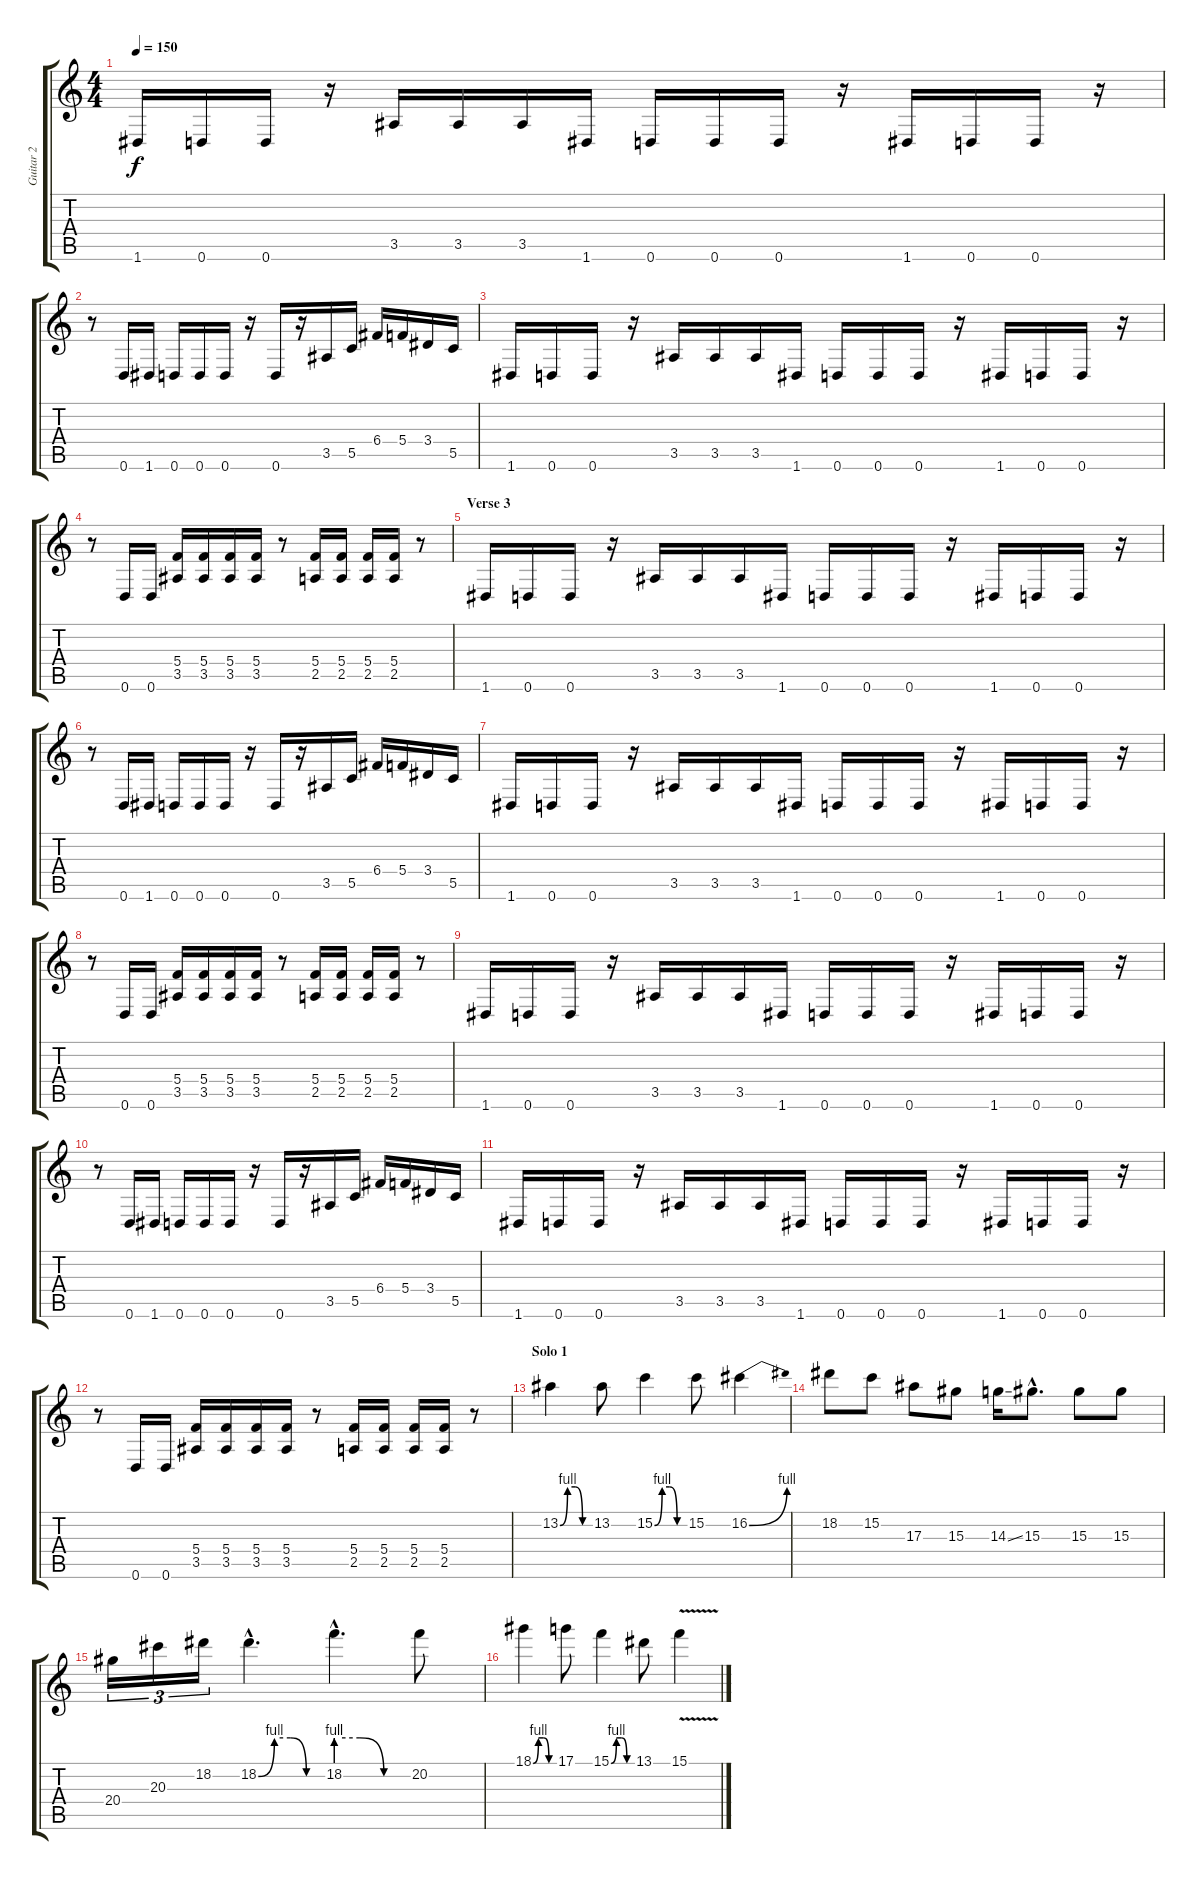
\track ("Guitar 2" "Guitar 2") {instrument overdrivenguitar}
\staff {score tabs}
\tuning (D4 A3 F3 C3 G2 D2) {hide}
\ts (4 4)
\tempo 150
\clef g2
\ks c
1.6.16{dy f} 0.6.16 0.6.16 r.16 3.5.16 3.5.16 3.5.16 1.6.16 0.6.16 0.6.16 0.6.16 r.16 1.6.16 0.6.16 0.6.16 r.16 |
r.8 0.6.16 1.6.16 0.6.16 0.6.16 0.6.16 r.16 0.6.16 r.16 3.5.16 5.5.16 6.4.16 5.4.16 3.4.16 5.5.16 |
1.6.16 0.6.16 0.6.16 r.16 3.5.16 3.5.16 3.5.16 1.6.16 0.6.16 0.6.16 0.6.16 r.16 1.6.16 0.6.16 0.6.16 r.16 |
r.8 0.6.16 0.6.16 (5.4 3.5).16 (5.4 3.5).16 (5.4 3.5).16 (5.4 3.5).16 r.8 (5.4 2.5).16 (5.4 2.5).16 (5.4 2.5).16 (5.4 2.5).16 r.8 |
\section ("" "Verse 3")
1.6.16 0.6.16 0.6.16 r.16 3.5.16 3.5.16 3.5.16 1.6.16 0.6.16 0.6.16 0.6.16 r.16 1.6.16 0.6.16 0.6.16 r.16 |
r.8 0.6.16 1.6.16 0.6.16 0.6.16 0.6.16 r.16 0.6.16 r.16 3.5.16 5.5.16 6.4.16 5.4.16 3.4.16 5.5.16 |
1.6.16 0.6.16 0.6.16 r.16 3.5.16 3.5.16 3.5.16 1.6.16 0.6.16 0.6.16 0.6.16 r.16 1.6.16 0.6.16 0.6.16 r.16 |
r.8 0.6.16 0.6.16 (5.4 3.5).16 (5.4 3.5).16 (5.4 3.5).16 (5.4 3.5).16 r.8 (5.4 2.5).16 (5.4 2.5).16 (5.4 2.5).16 (5.4 2.5).16 r.8 |
1.6.16 0.6.16 0.6.16 r.16 3.5.16 3.5.16 3.5.16 1.6.16 0.6.16 0.6.16 0.6.16 r.16 1.6.16 0.6.16 0.6.16 r.16 |
r.8 0.6.16 1.6.16 0.6.16 0.6.16 0.6.16 r.16 0.6.16 r.16 3.5.16 5.5.16 6.4.16 5.4.16 3.4.16 5.5.16 |
1.6.16 0.6.16 0.6.16 r.16 3.5.16 3.5.16 3.5.16 1.6.16 0.6.16 0.6.16 0.6.16 r.16 1.6.16 0.6.16 0.6.16 r.16 |
r.8 0.6.16 0.6.16 (5.4 3.5).16 (5.4 3.5).16 (5.4 3.5).16 (5.4 3.5).16 r.8 (5.4 2.5).16 (5.4 2.5).16 (5.4 2.5).16 (5.4 2.5).16 r.8 |
\section ("" "Solo 1")
13.2{be (custom 0 0 15 4 30 4 45 0 60 0)}.4{balance 8} 13.2.8 15.2{be (custom 0 0 15 4 30 4 45 0 60 0)}.4 15.2.8 16.2{be (bend 0 0 60 4)}.4 |
18.2.8 15.2.8 17.3.8 15.3.8 14.3{ss}.16 15.3{hac}.8{d} 15.3.8 15.3.8 |
20.4.16{tu (3 2)} 20.3.16{tu (3 2)} 18.2.16{tu (3 2)} 18.2{be (custom 0 0 15 4 30 4 45 0 60 0) hac}.4{d} 18.2{be (custom 0 4 20 4 40 0 60 0) hac}.4{d} 20.2.8 |
18.1{be (custom 0 0 15 4 30 4 45 0 60 0)}.4 17.1.8 15.1{be (custom 0 0 15 4 30 4 45 0 60 0)}.4 13.1.8 15.1{v}.4
